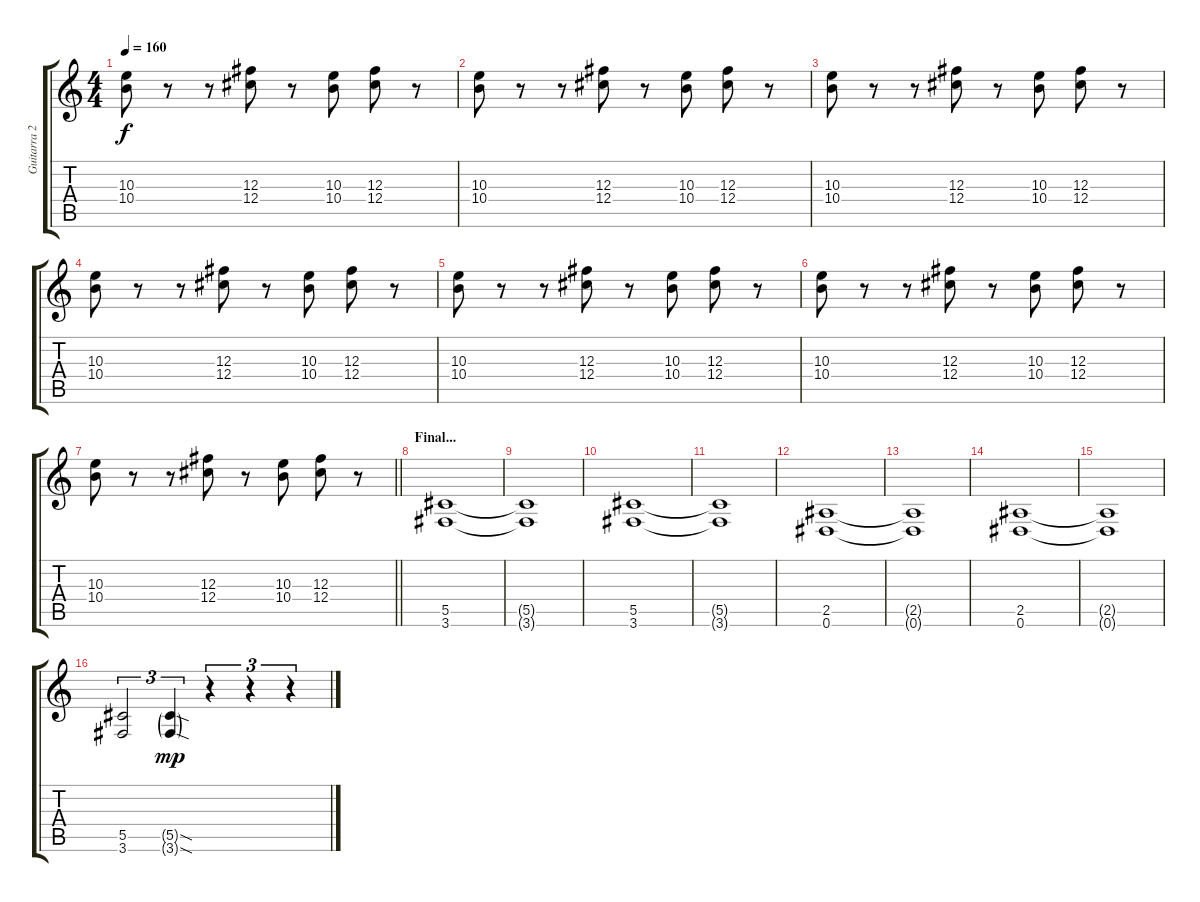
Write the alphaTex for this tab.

\track ("Guitarra 2" "Guitarra 2") {instrument distortionguitar}
\staff {score tabs}
\tuning (Eb4 Bb3 Gb3 Db3 Ab2 Eb2) {hide}
\ts (4 4)
\tempo 160
\clef g2
\ks c
(10.3 10.4).8{dy f} r.8 r.8 (12.3 12.4).8 r.8 (10.3 10.4).8 (12.3 12.4).8 r.8 |
(10.3 10.4).8 r.8 r.8 (12.3 12.4).8 r.8 (10.3 10.4).8 (12.3 12.4).8 r.8 |
(10.3 10.4).8 r.8 r.8 (12.3 12.4).8 r.8 (10.3 10.4).8 (12.3 12.4).8 r.8 |
(10.3 10.4).8 r.8 r.8 (12.3 12.4).8 r.8 (10.3 10.4).8 (12.3 12.4).8 r.8 |
(10.3 10.4).8 r.8 r.8 (12.3 12.4).8 r.8 (10.3 10.4).8 (12.3 12.4).8 r.8 |
(10.3 10.4).8 r.8 r.8 (12.3 12.4).8 r.8 (10.3 10.4).8 (12.3 12.4).8 r.8 |
\barLineRight lightlight
(10.3 10.4).8 r.8 r.8 (12.3 12.4).8 r.8 (10.3 10.4).8 (12.3 12.4).8 r.8 |
\section ("" "Final...")
(5.5 3.6).1 |
(5.5{t} 3.6{t}).1 |
(5.5 3.6).1 |
(5.5{t} 3.6{t}).1 |
(2.5 0.6).1 |
(2.5{t} 0.6{t}).1 |
(2.5 0.6).1 |
(2.5{t} 0.6{t}).1 |
(5.5 3.6).2{tu (3 2)} (5.5{sod g} 3.6{sod g}).4{tu (3 2) dy mp} r.4{tu (3 2)} r.4{tu (3 2)} r.4{tu (3 2)}
